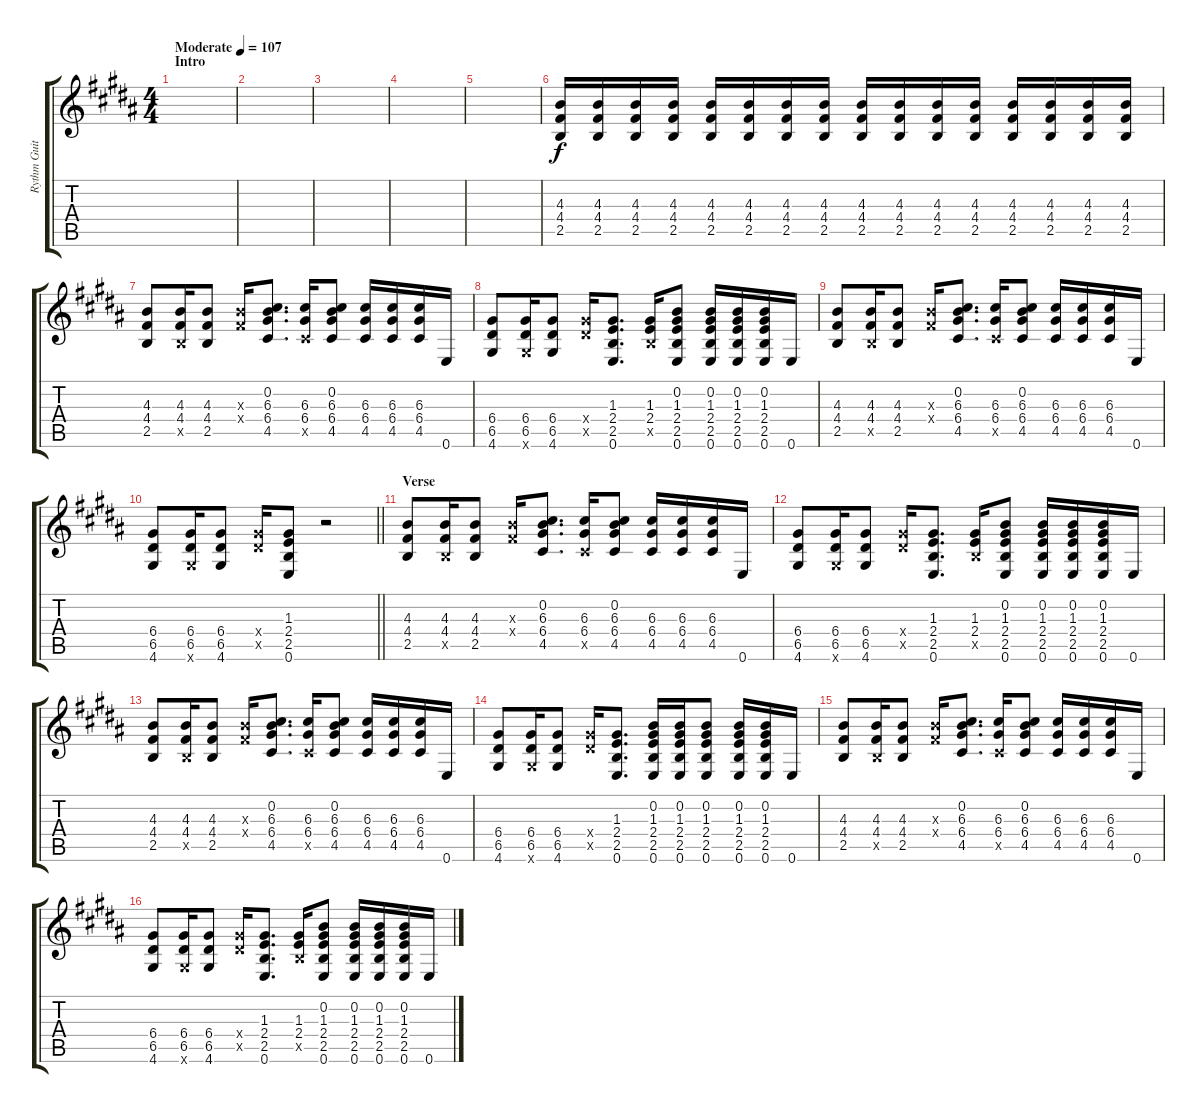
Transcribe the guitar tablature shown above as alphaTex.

\track ("Rythm Guitar" "Rythm Guit") {instrument acousticguitarsteel}
\staff {score tabs}
\tuning (E4 B3 G3 D3 A2 E2) {hide}
\ts (4 4)
\section ("" "Intro")
\tempo (107 "Moderate")
\clef g2
\ks b
|
|
|
|
|
(4.3 4.4 2.5).16{volume 14} (4.3 4.4 2.5).16 (4.3 4.4 2.5).16 (4.3 4.4 2.5).16 (4.3 4.4 2.5).16 (4.3 4.4 2.5).16 (4.3 4.4 2.5).16 (4.3 4.4 2.5).16 (4.3 4.4 2.5).16 (4.3 4.4 2.5).16 (4.3 4.4 2.5).16 (4.3 4.4 2.5).16 (4.3 4.4 2.5).16 (4.3 4.4 2.5).16 (4.3 4.4 2.5).16 (4.3 4.4 2.5).16 |
(4.3 4.4 2.5).8 (4.3 4.4 2.5{x}).16 (4.3 4.4 2.5).8 (4.3{x} 4.4{x}).16 (0.2 6.3 6.4 4.5).8{d} (6.3 6.4 4.5{x}).16 (0.2 6.3 6.4 4.5).8 (6.3 6.4 4.5).16 (6.3 6.4 4.5).16 (6.3 6.4 4.5).16 0.6.16 |
(6.4 6.5 4.6).8 (6.4 6.5 4.6{x}).16 (6.4 6.5 4.6).8 (6.4{x} 6.5{x}).16 (1.3 2.4 2.5 0.6).8{d} (1.3 2.4 2.5{x}).16 (0.2 1.3 2.4 2.5 0.6).8 (0.2 1.3 2.4 2.5 0.6).16 (0.2 1.3 2.4 2.5 0.6).16 (0.2 1.3 2.4 2.5 0.6).16 0.6.16 |
(4.3 4.4 2.5).8 (4.3 4.4 2.5{x}).16 (4.3 4.4 2.5).8 (4.3{x} 4.4{x}).16 (0.2 6.3 6.4 4.5).8{d} (6.3 6.4 4.5{x}).16 (0.2 6.3 6.4 4.5).8 (6.3 6.4 4.5).16 (6.3 6.4 4.5).16 (6.3 6.4 4.5).16 0.6.16 |
\barLineRight lightlight
(6.4 6.5 4.6).8 (6.4 6.5 4.6{x}).16 (6.4 6.5 4.6).8 (6.4{x} 6.5{x}).16 (1.3 2.4 2.5 0.6).8 r.2 |
\section ("" "Verse")
(4.3 4.4 2.5).8 (4.3 4.4 2.5{x}).16 (4.3 4.4 2.5).8 (4.3{x} 4.4{x}).16 (0.2 6.3 6.4 4.5).8{d} (6.3 6.4 4.5{x}).16 (0.2 6.3 6.4 4.5).8 (6.3 6.4 4.5).16 (6.3 6.4 4.5).16 (6.3 6.4 4.5).16 0.6.16 |
(6.4 6.5 4.6).8 (6.4 6.5 4.6{x}).16 (6.4 6.5 4.6).8 (6.4{x} 6.5{x}).16 (1.3 2.4 2.5 0.6).8{d} (1.3 2.4 2.5{x}).16 (0.2 1.3 2.4 2.5 0.6).8 (0.2 1.3 2.4 2.5 0.6).16 (0.2 1.3 2.4 2.5 0.6).16 (0.2 1.3 2.4 2.5 0.6).16 0.6.16 |
(4.3 4.4 2.5).8 (4.3 4.4 2.5{x}).16 (4.3 4.4 2.5).8 (4.3{x} 4.4{x}).16 (0.2 6.3 6.4 4.5).8{d} (6.3 6.4 4.5{x}).16 (0.2 6.3 6.4 4.5).8 (6.3 6.4 4.5).16 (6.3 6.4 4.5).16 (6.3 6.4 4.5).16 0.6.16 |
(6.4 6.5 4.6).8 (6.4 6.5 4.6{x}).16 (6.4 6.5 4.6).8 (6.4{x} 6.5{x}).16 (1.3 2.4 2.5 0.6).8{d} (0.2 1.3 2.4 2.5 0.6).16 (0.2 1.3 2.4 2.5 0.6).16 (0.2 1.3 2.4 2.5 0.6).8 (0.2 1.3 2.4 2.5 0.6).16 (0.2 1.3 2.4 2.5 0.6).16 0.6.16 |
(4.3 4.4 2.5).8 (4.3 4.4 2.5{x}).16 (4.3 4.4 2.5).8 (4.3{x} 4.4{x}).16 (0.2 6.3 6.4 4.5).8{d} (6.3 6.4 4.5{x}).16 (0.2 6.3 6.4 4.5).8 (6.3 6.4 4.5).16 (6.3 6.4 4.5).16 (6.3 6.4 4.5).16 0.6.16 |
(6.4 6.5 4.6).8 (6.4 6.5 4.6{x}).16 (6.4 6.5 4.6).8 (6.4{x} 6.5{x}).16 (1.3 2.4 2.5 0.6).8{d} (1.3 2.4 2.5{x}).16 (0.2 1.3 2.4 2.5 0.6).8 (0.2 1.3 2.4 2.5 0.6).16 (0.2 1.3 2.4 2.5 0.6).16 (0.2 1.3 2.4 2.5 0.6).16 0.6.16
